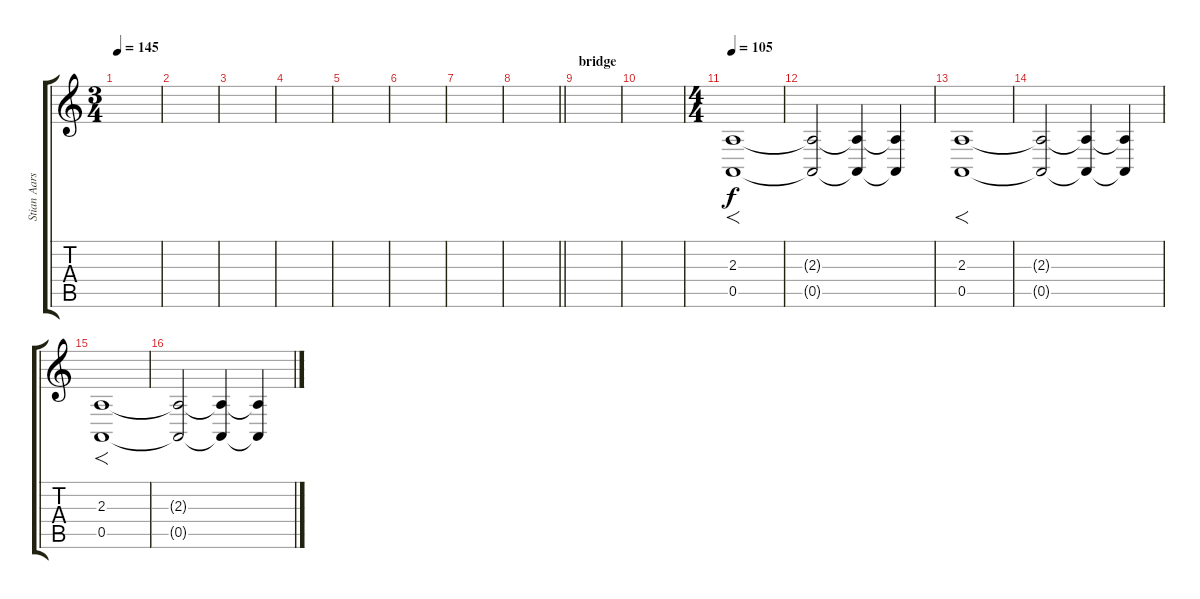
\track ("Stian Aarstad" "Stian Aars") {instrument stringensemble1}
\staff {score tabs}
\tuning (E4 B3 G3 D3 A2 E2) {hide}
\ts (3 4)
\tempo 145
\clef g2
\ks c
|
|
|
|
|
|
|
\barLineRight lightlight
|
\section ("" "bridge")
|
|
\ts (4 4)
\tempo 105
(2.3 0.5).1{f volume 10} |
(2.3{t} 0.5{t}).2 (2.3{t} 0.5{t}).4 (2.3{t} 0.5{t}).4{volume 10} |
(2.3 0.5).1{f volume 10} |
(2.3{t} 0.5{t}).2 (2.3{t} 0.5{t}).4 (2.3{t} 0.5{t}).4{volume 10} |
(2.3 0.5).1{f volume 11} |
(2.3{t} 0.5{t}).2 (2.3{t} 0.5{t}).4 (2.3{t} 0.5{t}).4{volume 10}
